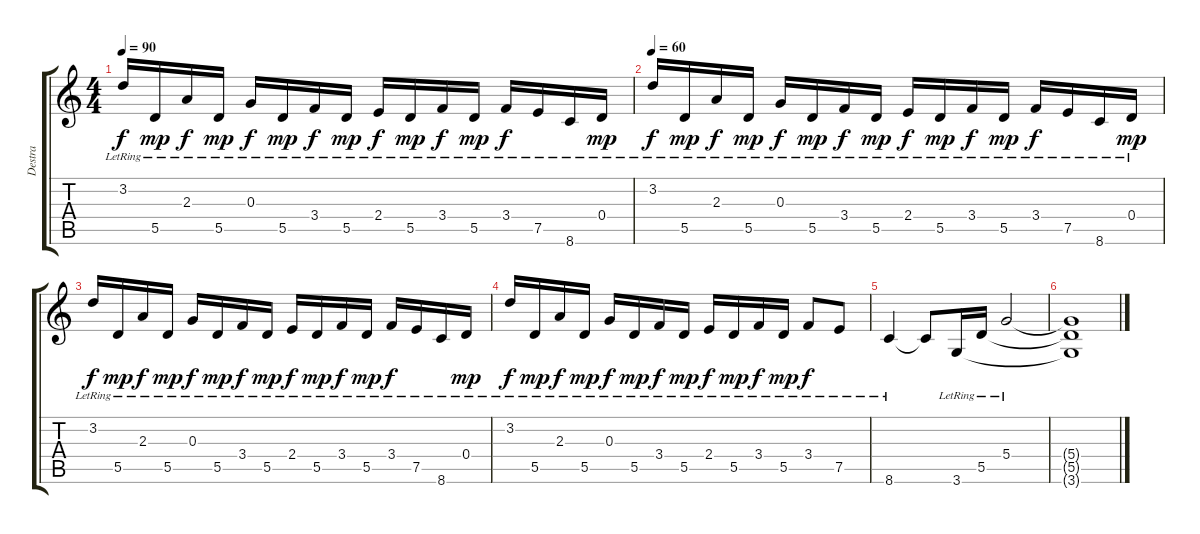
\track ("Destra" "Destra") {instrument acousticgrandpiano}
\staff {score tabs}
\tuning (E5 B4 G4 D4 A3 E3) {hide}
\ts (4 4)
\tempo 90
\clef g2
\ks c
3.2{lr}.16{dy f} 5.5{lr}.16{dy mp} 2.3{lr}.16{dy f} 5.5{lr}.16{dy mp} 0.3{lr}.16{dy f} 5.5{lr}.16{dy mp} 3.4{lr}.16{dy f} 5.5{lr}.16{dy mp} 2.4{lr}.16{dy f} 5.5{lr}.16{dy mp} 3.4{lr}.16{dy f} 5.5{lr}.16{dy mp} 3.4{lr}.16{dy f} 7.5{lr}.16 8.6{lr}.16 0.4{lr}.16{dy mp} |
\tempo 60
3.2{lr}.16{dy f volume 11} 5.5{lr}.16{dy mp} 2.3{lr}.16{dy f} 5.5{lr}.16{dy mp} 0.3{lr}.16{dy f} 5.5{lr}.16{dy mp} 3.4{lr}.16{dy f} 5.5{lr}.16{dy mp} 2.4{lr}.16{dy f} 5.5{lr}.16{dy mp} 3.4{lr}.16{dy f} 5.5{lr}.16{dy mp} 3.4{lr}.16{dy f} 7.5{lr}.16 8.6{lr}.16 0.4{lr}.16{dy mp} |
3.2{lr}.16{dy f} 5.5{lr}.16{dy mp} 2.3{lr}.16{dy f} 5.5{lr}.16{dy mp} 0.3{lr}.16{dy f} 5.5{lr}.16{dy mp} 3.4{lr}.16{dy f} 5.5{lr}.16{dy mp} 2.4{lr}.16{dy f} 5.5{lr}.16{dy mp} 3.4{lr}.16{dy f} 5.5{lr}.16{dy mp} 3.4{lr}.16{dy f} 7.5{lr}.16 8.6{lr}.16 0.4{lr}.16{dy mp} |
3.2{lr}.16{dy f} 5.5{lr}.16{dy mp} 2.3{lr}.16{dy f} 5.5{lr}.16{dy mp} 0.3{lr}.16{dy f} 5.5{lr}.16{dy mp} 3.4{lr}.16{dy f} 5.5{lr}.16{dy mp} 2.4{lr}.16{dy f} 5.5{lr}.16{dy mp} 3.4{lr}.16{dy f} 5.5{lr}.16{dy mp} 3.4{lr}.8{dy f} 7.5{lr}.8 |
8.6{lr}.4 8.6{t}.8 3.6{lr}.16 5.5{lr}.16 5.4{lr}.2 |
(5.4{t} 5.5{t} 3.6{t}).1
